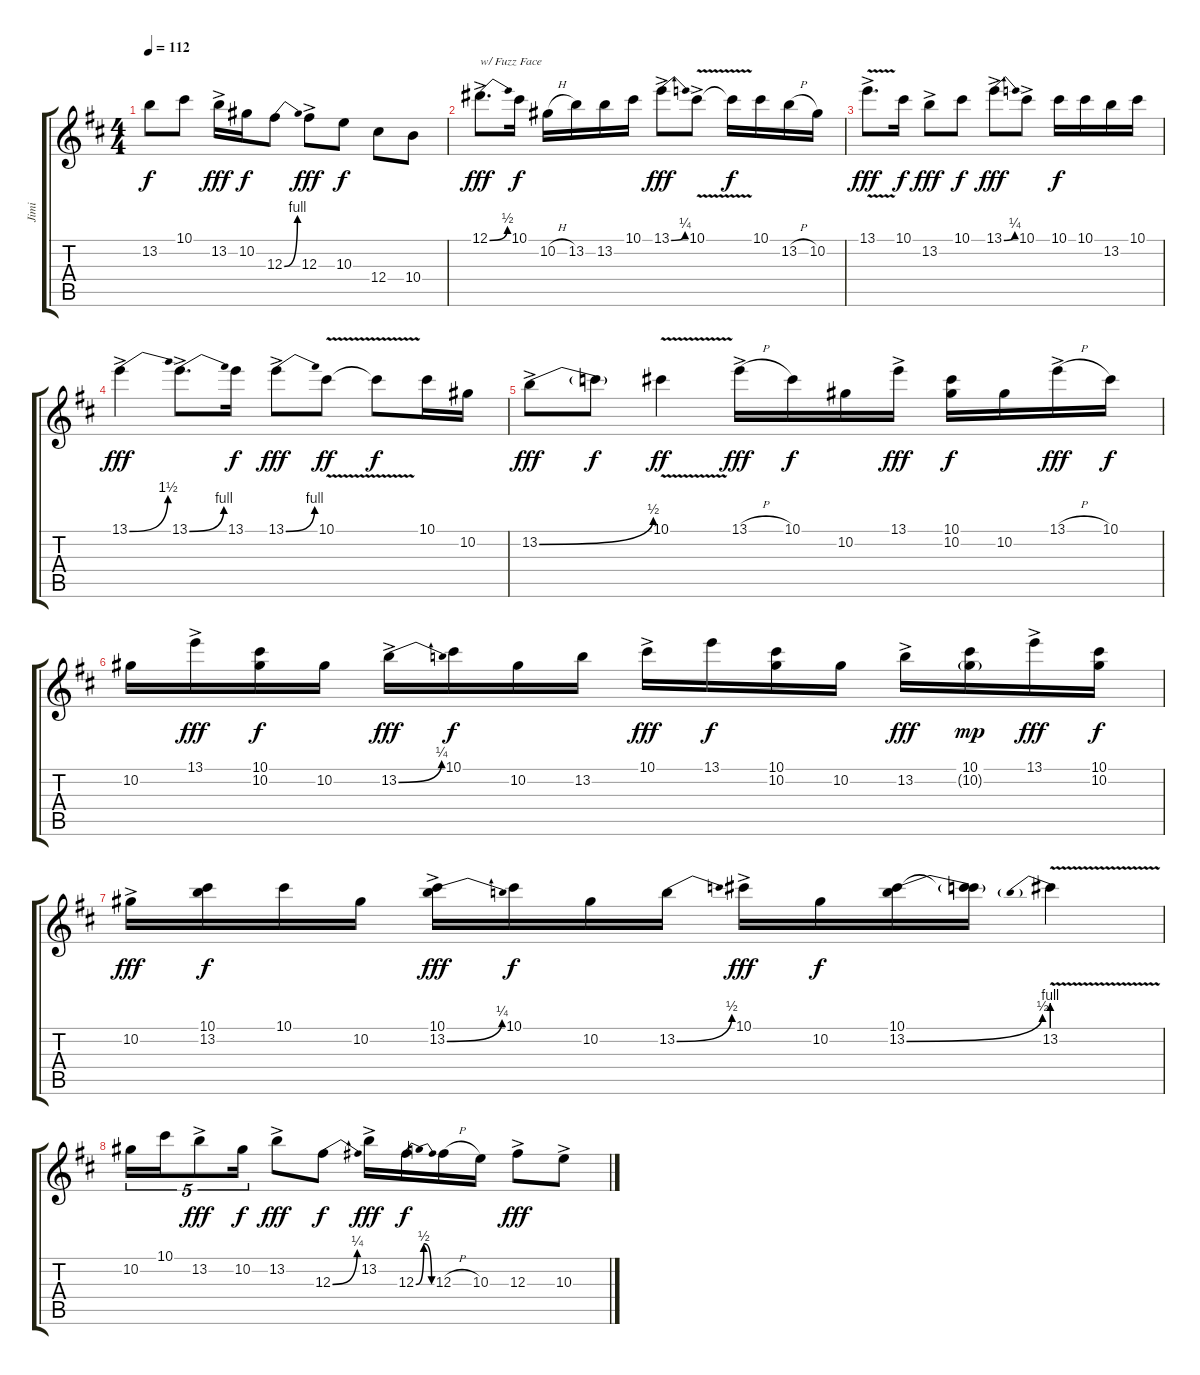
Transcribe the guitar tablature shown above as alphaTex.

\track ("Jimi" "Jimi") {instrument distortionguitar}
\staff {score tabs}
\tuning (Eb4 Bb3 Gb3 Db3 Ab2 Eb2) {hide}
\ts (4 4)
\tempo 112
\clef g2
\ks d
13.2{t}.8{dy f} 10.1.8 13.2{ac}.16{dy fff} 10.2.16{dy f} 12.3{be (bend 0 0 60 4)}.8 12.3{ac}.8{dy fff} 10.3.8{dy f} 12.4.8 10.4.8 |
12.1{be (bend 0 0 60 2) ac}.8{d txt "w/ Fuzz Face" dy fff} 10.1.16{dy f} 10.2{h}.16 13.2.16 13.2.16 10.1.16 13.1{be (bend 0 0 60 1) ac}.8{dy fff} 10.1{v ac}.8 10.1{t}.16{dy f} 10.1.16 13.2{h}.16 10.2.16 |
13.1{v ac}.8{d dy fff} 10.1.16{dy f} 13.2{ac}.8{dy fff} 10.1.8{dy f} 13.1{be (bend 0 0 60 1) ac}.8{dy fff} 10.1{ac}.8 10.1.16{dy f} 10.1.16 13.2.16 10.1.16 |
13.1{be (bend 0 0 60 6) ac}.4{dy fff} 13.1{be (bend 0 0 60 4) ac}.8{d} 13.1.16{dy f} 13.1{be (bend 0 0 60 4) ac}.8{dy fff} 10.1{v}.8{dy ff} 10.1{t}.8{dy f} 10.1.16 10.2.16 |
13.2{be (bend 0 0 60 2) ac}.8{dy fff} 13.2{t}.8{dy f} 10.1{v}.4{dy ff} 13.1{h ac}.16{dy fff} 10.1.16{dy f} 10.2.16 13.1{ac}.16{dy fff} (10.1 10.2).16{dy f} 10.2.16 13.1{h ac}.16{dy fff} 10.1.16{dy f} |
10.2.16 13.1{ac}.16{dy fff} (10.1 10.2).16{dy f} 10.2.16 13.2{be (bend 0 0 60 1) ac}.16{dy fff} 10.1.16{dy f} 10.2.16 13.2.16 10.1{ac}.16{dy fff} 13.1.16{dy f} (10.1 10.2).16 10.2.16 13.2{ac}.16{dy fff} (10.1 10.2{g}).16{dy mp} 13.1{ac}.16{dy fff} (10.1 10.2).16{dy f} |
10.2{ac}.16{dy fff} (10.1 13.2).16{dy f} 10.1.16 10.2.16 (10.1{ac} 13.2{be (bend 0 0 60 1) ac}).16{dy fff} 10.1.16{dy f} 10.2.16 13.2{be (bend 0 0 60 2)}.16 10.1{ac}.16{dy fff} 10.2.16{dy f} (10.1 13.2{be (bend 0 0 60 2)}).16 (10.1{t} 13.2{t}).16 13.2{be (prebend 0 4 60 4) v}.4 |
10.2.16{tu (5 4)} 10.1.16{tu (5 4)} 13.2{ac}.8{tu (5 4) dy fff} 10.2.16{tu (5 4) dy f} 13.2{ac}.8{dy fff} 12.3{be (bend 0 0 60 1)}.8{dy f} 13.2{ac}.16{dy fff} 12.3{be (bendrelease 0 0 15 2 30 2 60 0)}.16{dy f} 12.3{h}.16 10.3.16 12.3{ac}.8{dy fff} 10.3{ac}.8
